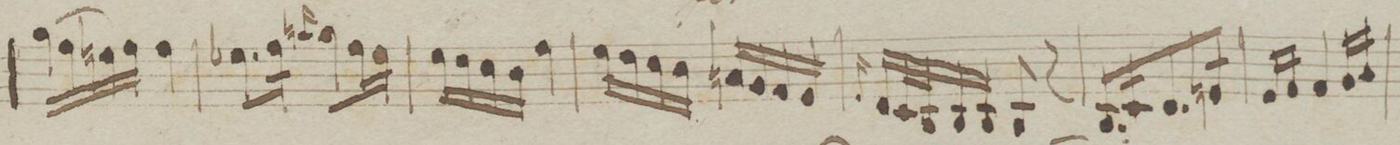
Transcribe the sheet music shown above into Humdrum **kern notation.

**kern	**dynam
*I"Violin 2do	*
*clefG2	*
*k[b-e-a-]	*
*M2/4	*
(16gg\LL	.
16ff\	.
16een\	.
16ff\JJ)	.
4ff\	.
=81	=81
8.ee-X\L	.
16ff\Jk	.
8qqaan/	.
8gg\L	.
16ff\L	.
16ee-\JJ	.
=82	=82
16ee-\LL	.
16dd\	.
16cc\	.
16b-\JJ	.
4ff\	.
=83	=83
16ee-\LL	.
16dd\	.
16cc\	.
16b-\JJ	.
16an/LL	.
16g/	.
16f/	.
16e-/JJ	.
=84	=84
16qqe-/	.
16d/LL	.
32c/L	.
32B-/J	.
16B-/	.
16B-/JJ	.
8B-/	.
8r	.
=85	=85
8.B-/L	.
16c/K	.
8.d/	.
16en/Jk	.
=86	=86
16e-/LL	.
16f/JJ	.
4f/	.
16g/LL	.
16a-/JJ	.
=87	=87
*-	*-
